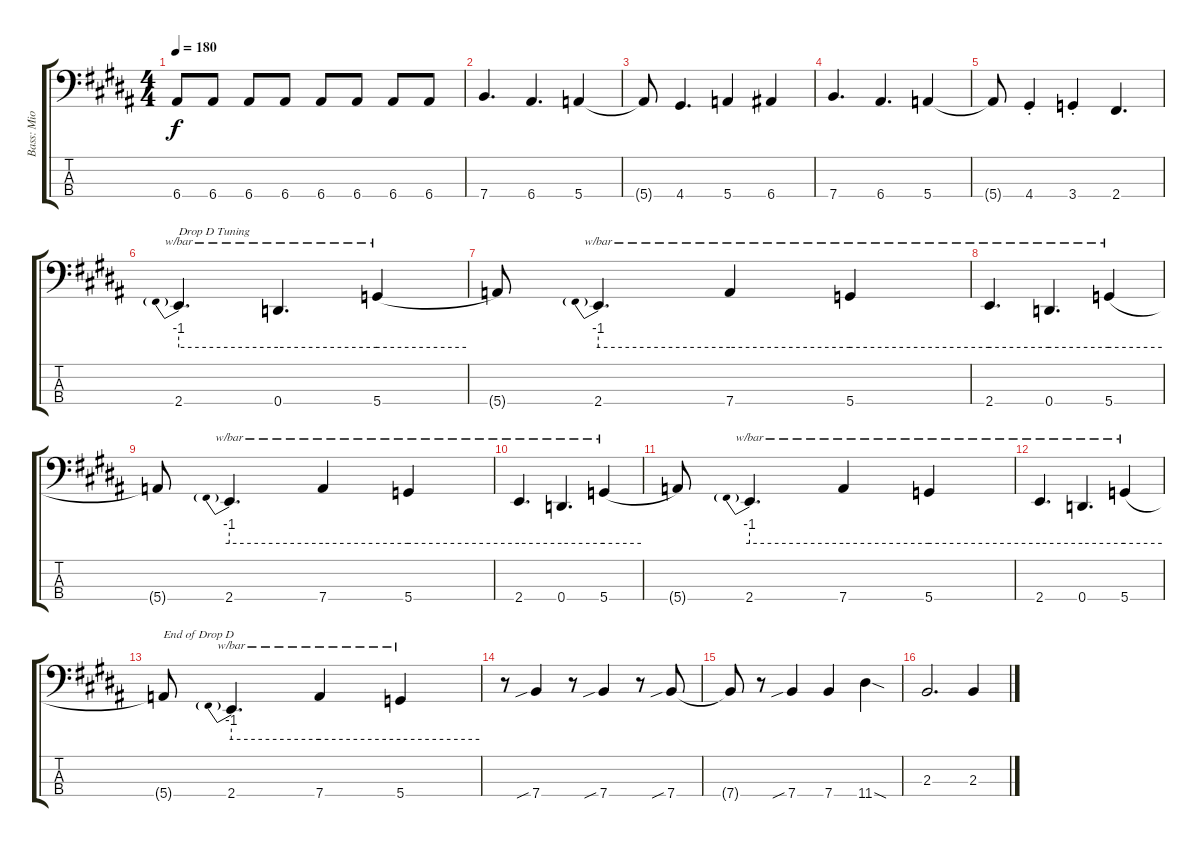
\track ("Bass: Mio " "Bass: Mio ") {instrument electricbassfinger}
\staff {score tabs}
\tuning (G2 D2 A1 E1) {hide}
\ts (4 4)
\tempo 180
\clef f4
\ks b
6.4.8{dy f} 6.4.8 6.4.8 6.4.8 6.4.8 6.4.8 6.4.8 6.4.8 |
7.4.4{d} 6.4.4{d} 5.4.4 |
5.4{t}.8 4.4.4{d} 5.4.4 6.4.4 |
7.4.4{d} 6.4.4{d} 5.4.4 |
5.4{t}.8 4.4{st}.4 3.4{st}.4 2.4.4{d} |
2.4.4{d tbe (predive default 0 -4 60 -4) txt "Drop D Tuning"} 0.4.4{d tbe (hold default 0 -4 60 -4)} 5.4.4{tbe (hold default 0 -4 60 -4)} |
5.4{t}.8 2.4.4{d tbe (predive default 0 -4 60 -4)} 7.4.4{tbe (hold default 0 -4 60 -4)} 5.4.4{tbe (hold default 0 -4 60 -4)} |
2.4.4{d tbe (hold default 0 -4 60 -4)} 0.4.4{d tbe (hold default 0 -4 60 -4)} 5.4.4{tbe (hold default 0 -4 60 -4)} |
5.4{t}.8 2.4.4{d tbe (predive default 0 -4 60 -4)} 7.4.4{tbe (hold default 0 -4 60 -4)} 5.4.4{tbe (hold default 0 -4 60 -4)} |
2.4.4{d tbe (hold default 0 -4 60 -4)} 0.4.4{d tbe (hold default 0 -4 60 -4)} 5.4.4{tbe (hold default 0 -4 60 -4)} |
5.4{t}.8 2.4.4{d tbe (predive default 0 -4 60 -4)} 7.4.4{tbe (hold default 0 -4 60 -4)} 5.4.4{tbe (hold default 0 -4 60 -4)} |
2.4.4{d tbe (hold default 0 -4 60 -4)} 0.4.4{d tbe (hold default 0 -4 60 -4)} 5.4.4{tbe (hold default 0 -4 60 -4)} |
5.4{t}.8{txt "End of Drop D"} 2.4.4{d tbe (predive default 0 -4 60 -4)} 7.4.4{tbe (hold default 0 -4 60 -4)} 5.4.4{tbe (hold default 0 -4 60 -4)} |
r.8 7.4{sib}.4 r.8 7.4{sib}.4 r.8 7.4{sib}.8 |
7.4{t}.8 r.8 7.4{sib}.4 7.4.4 11.4{sod}.4 |
2.3.2{d} 2.3.4
